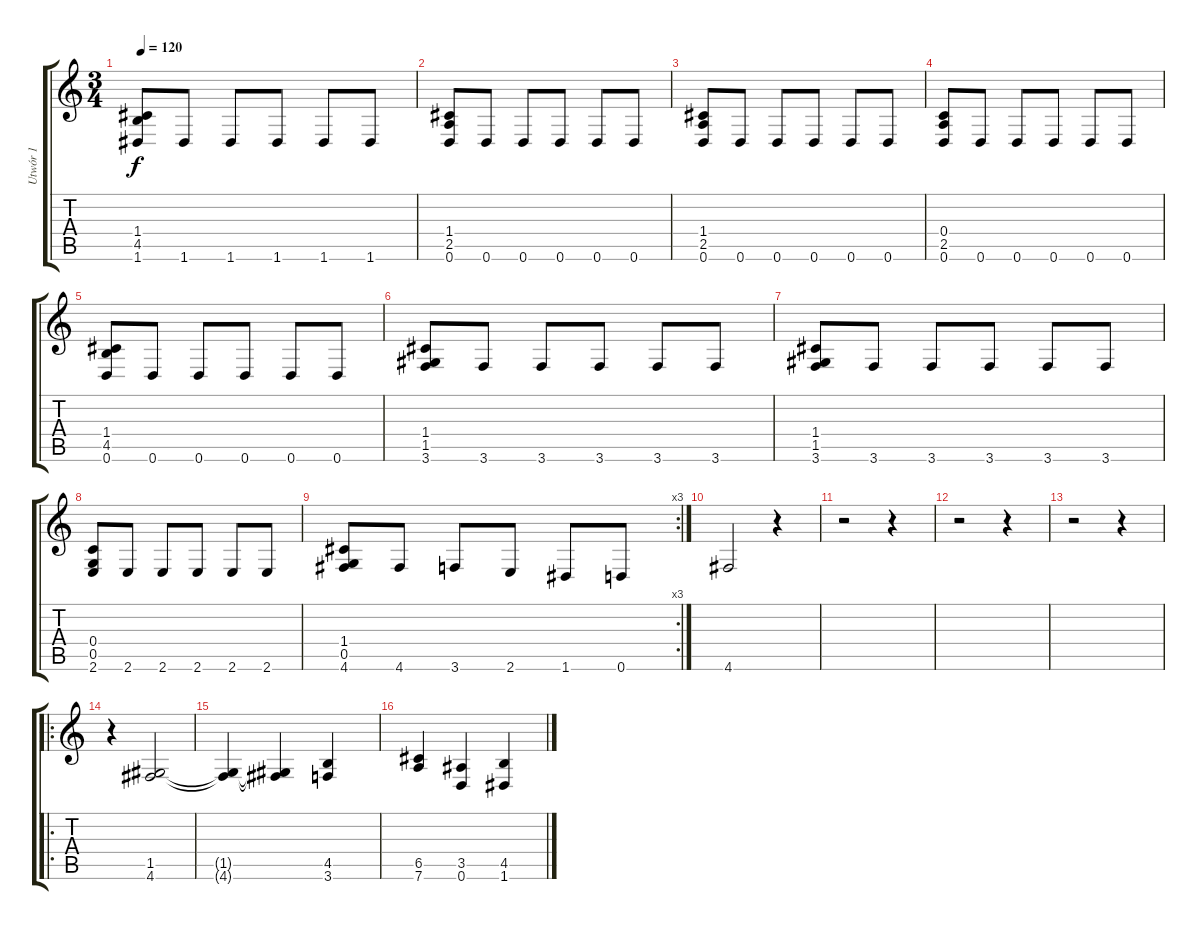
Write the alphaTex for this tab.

\track ("Utwór 1" "Utwór 1") {instrument guitarharmonics}
\staff {score tabs}
\tuning (D4 A3 F3 C3 G2 D2) {hide}
\ts (3 4)
\tempo 120
\clef g2
\ks c
(1.4 4.5 1.6).8{dy f} 1.6.8 1.6.8 1.6.8 1.6.8 1.6.8 |
(1.4 2.5 0.6).8 0.6.8 0.6.8 0.6.8 0.6.8 0.6.8 |
(1.4 2.5 0.6).8 0.6.8 0.6.8 0.6.8 0.6.8 0.6.8 |
(0.4 2.5 0.6).8 0.6.8 0.6.8 0.6.8 0.6.8 0.6.8 |
(1.4 4.5 0.6).8 0.6.8 0.6.8 0.6.8 0.6.8 0.6.8 |
(1.4 1.5 3.6).8 3.6.8 3.6.8 3.6.8 3.6.8 3.6.8 |
(1.4 1.5 3.6).8 3.6.8 3.6.8 3.6.8 3.6.8 3.6.8 |
(0.4 0.5 2.6).8 2.6.8 2.6.8 2.6.8 2.6.8 2.6.8 |
\rc 3
(1.4 0.5 4.6).8 4.6.8 3.6.8 2.6.8 1.6.8 0.6.8 |
4.6.2 r.4 |
r.2 r.4 |
r.2 r.4 |
r.2 r.4 |
\ro
r.4 (1.5 4.6).2 |
(1.5{t} 4.6{t}).4 (1.5{t} 4.6{t}).4 (4.5 3.6).4 |
(6.5 7.6).4 (3.5 0.6).4 (4.5 1.6).4
